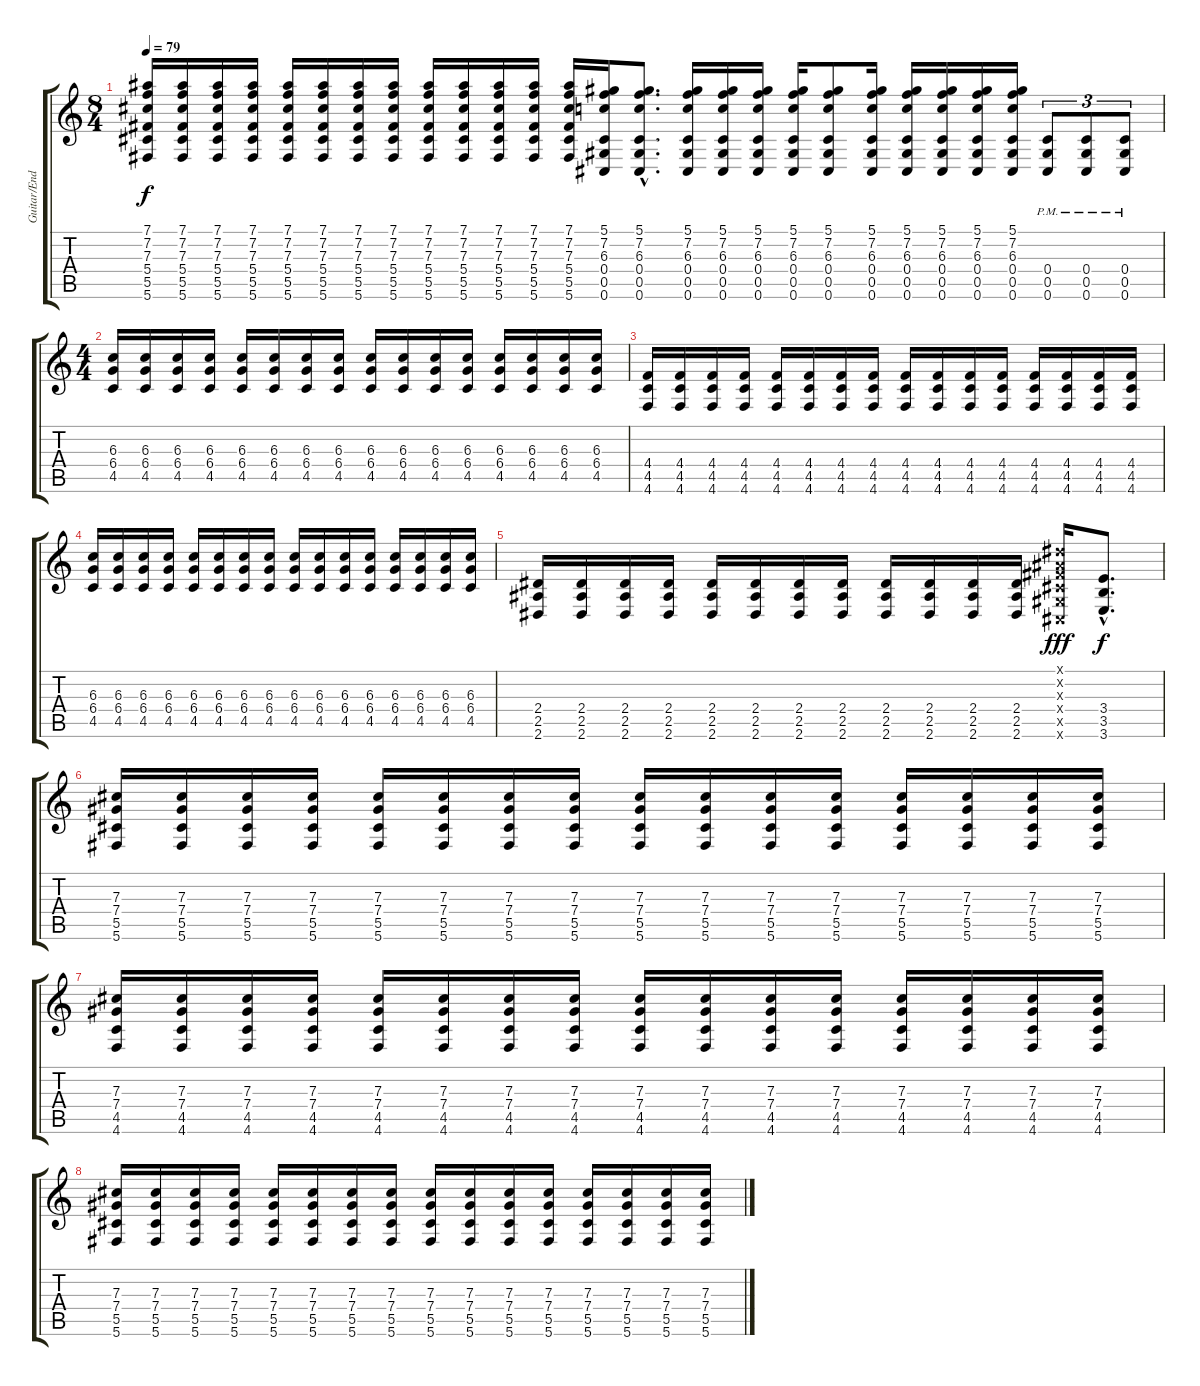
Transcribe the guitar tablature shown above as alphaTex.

\track ("Guitar/End Synth" "Guitar/End") {instrument distortionguitar}
\staff {score tabs}
\tuning (Eb4 Bb3 Gb3 Db3 Ab2 Db2) {hide}
\ts (8 4)
\tempo 79
\clef g2
\ks c
(7.1 7.2 7.3 5.4 5.5 5.6).16{dy f instrument distortionguitar} (7.1 7.2 7.3 5.4 5.5 5.6).16 (7.1 7.2 7.3 5.4 5.5 5.6).16 (7.1 7.2 7.3 5.4 5.5 5.6).16 (7.1 7.2 7.3 5.4 5.5 5.6).16 (7.1 7.2 7.3 5.4 5.5 5.6).16 (7.1 7.2 7.3 5.4 5.5 5.6).16 (7.1 7.2 7.3 5.4 5.5 5.6).16 (7.1 7.2 7.3 5.4 5.5 5.6).16 (7.1 7.2 7.3 5.4 5.5 5.6).16 (7.1 7.2 7.3 5.4 5.5 5.6).16 (7.1 7.2 7.3 5.4 5.5 5.6).16 (7.1 7.2 7.3 5.4 5.5 5.6).16 (5.1 7.2 6.3 0.4 0.5 0.6).16 (5.1{hac} 7.2{hac} 6.3{hac} 0.4{hac} 0.5{hac} 0.6{hac}).8{d} (5.1 7.2 6.3 0.4 0.5 0.6).16 (5.1 7.2 6.3 0.4 0.5 0.6).16 (5.1 7.2 6.3 0.4 0.5 0.6).16 (5.1 7.2 6.3 0.4 0.5 0.6).16 (5.1 7.2 6.3 0.4 0.5 0.6).8 (5.1 7.2 6.3 0.4 0.5 0.6).16 (5.1 7.2 6.3 0.4 0.5 0.6).16 (5.1 7.2 6.3 0.4 0.5 0.6).16 (5.1 7.2 6.3 0.4 0.5 0.6).16 (5.1 7.2 6.3 0.4 0.5 0.6).16 (0.4{pm} 0.5{pm} 0.6{pm}).8{tu (3 2)} (0.4{pm} 0.5{pm} 0.6{pm}).8{tu (3 2)} (0.4{pm} 0.5{pm} 0.6{pm}).8{tu (3 2)} |
\ts (4 4)
(6.3 6.4 4.5).16 (6.3 6.4 4.5).16 (6.3 6.4 4.5).16 (6.3 6.4 4.5).16 (6.3 6.4 4.5).16 (6.3 6.4 4.5).16 (6.3 6.4 4.5).16 (6.3 6.4 4.5).16 (6.3 6.4 4.5).16 (6.3 6.4 4.5).16 (6.3 6.4 4.5).16 (6.3 6.4 4.5).16 (6.3 6.4 4.5).16 (6.3 6.4 4.5).16 (6.3 6.4 4.5).16 (6.3 6.4 4.5).16 |
(4.4 4.5 4.6).16 (4.4 4.5 4.6).16 (4.4 4.5 4.6).16 (4.4 4.5 4.6).16 (4.4 4.5 4.6).16 (4.4 4.5 4.6).16 (4.4 4.5 4.6).16 (4.4 4.5 4.6).16 (4.4 4.5 4.6).16 (4.4 4.5 4.6).16 (4.4 4.5 4.6).16 (4.4 4.5 4.6).16 (4.4 4.5 4.6).16 (4.4 4.5 4.6).16 (4.4 4.5 4.6).16 (4.4 4.5 4.6).16 |
(6.3 6.4 4.5).16 (6.3 6.4 4.5).16 (6.3 6.4 4.5).16 (6.3 6.4 4.5).16 (6.3 6.4 4.5).16 (6.3 6.4 4.5).16 (6.3 6.4 4.5).16 (6.3 6.4 4.5).16 (6.3 6.4 4.5).16 (6.3 6.4 4.5).16 (6.3 6.4 4.5).16 (6.3 6.4 4.5).16 (6.3 6.4 4.5).16 (6.3 6.4 4.5).16 (6.3 6.4 4.5).16 (6.3 6.4 4.5).16 |
(2.4 2.5 2.6).16 (2.4 2.5 2.6).16 (2.4 2.5 2.6).16 (2.4 2.5 2.6).16 (2.4 2.5 2.6).16 (2.4 2.5 2.6).16 (2.4 2.5 2.6).16 (2.4 2.5 2.6).16 (2.4 2.5 2.6).16 (2.4 2.5 2.6).16 (2.4 2.5 2.6).16 (2.4 2.5 2.6).16 (0.1{x} 0.2{x} 0.3{x} 0.4{x} 0.5{x} 0.6{x}).16{dy fff} (3.4{hac} 3.5{hac} 3.6{hac}).8{d dy f} |
(7.3 7.4 5.5 5.6).16 (7.3 7.4 5.5 5.6).16 (7.3 7.4 5.5 5.6).16 (7.3 7.4 5.5 5.6).16 (7.3 7.4 5.5 5.6).16 (7.3 7.4 5.5 5.6).16 (7.3 7.4 5.5 5.6).16 (7.3 7.4 5.5 5.6).16 (7.3 7.4 5.5 5.6).16 (7.3 7.4 5.5 5.6).16 (7.3 7.4 5.5 5.6).16 (7.3 7.4 5.5 5.6).16 (7.3 7.4 5.5 5.6).16 (7.3 7.4 5.5 5.6).16 (7.3 7.4 5.5 5.6).16 (7.3 7.4 5.5 5.6).16 |
(7.3 7.4 4.5 4.6).16 (7.3 7.4 4.5 4.6).16 (7.3 7.4 4.5 4.6).16 (7.3 7.4 4.5 4.6).16 (7.3 7.4 4.5 4.6).16 (7.3 7.4 4.5 4.6).16 (7.3 7.4 4.5 4.6).16 (7.3 7.4 4.5 4.6).16 (7.3 7.4 4.5 4.6).16 (7.3 7.4 4.5 4.6).16 (7.3 7.4 4.5 4.6).16 (7.3 7.4 4.5 4.6).16 (7.3 7.4 4.5 4.6).16 (7.3 7.4 4.5 4.6).16 (7.3 7.4 4.5 4.6).16 (7.3 7.4 4.5 4.6).16 |
(7.3 7.4 5.5 5.6).16 (7.3 7.4 5.5 5.6).16 (7.3 7.4 5.5 5.6).16 (7.3 7.4 5.5 5.6).16 (7.3 7.4 5.5 5.6).16 (7.3 7.4 5.5 5.6).16 (7.3 7.4 5.5 5.6).16 (7.3 7.4 5.5 5.6).16 (7.3 7.4 5.5 5.6).16 (7.3 7.4 5.5 5.6).16 (7.3 7.4 5.5 5.6).16 (7.3 7.4 5.5 5.6).16 (7.3 7.4 5.5 5.6).16 (7.3 7.4 5.5 5.6).16 (7.3 7.4 5.5 5.6).16 (7.3 7.4 5.5 5.6).16
